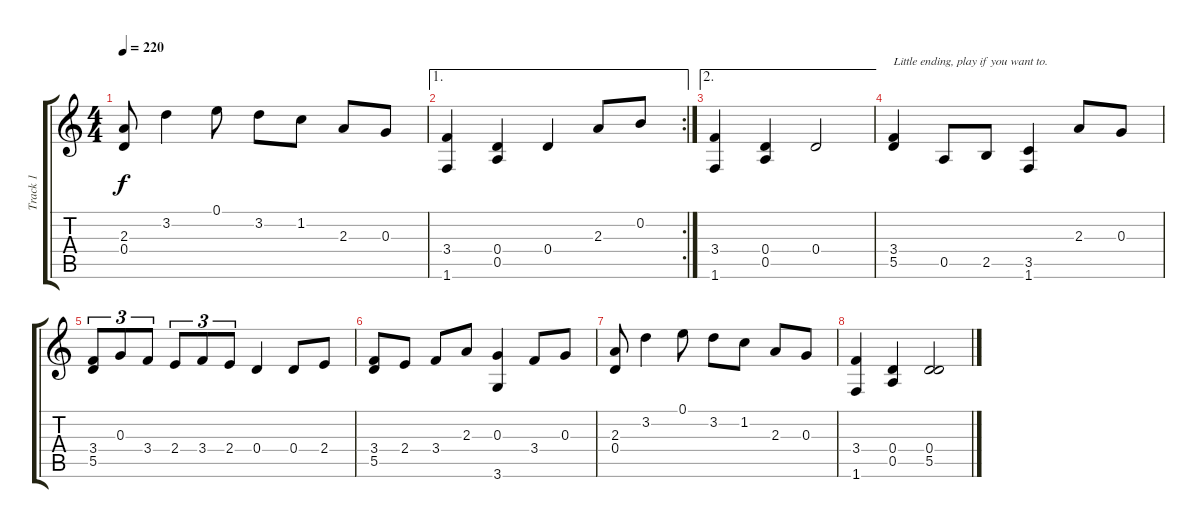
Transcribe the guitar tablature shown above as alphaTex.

\track ("Track 1" "Track 1") {instrument acousticguitarnylon}
\staff {score tabs}
\tuning (E4 B3 G3 D3 A2 E2) {hide}
\ts (4 4)
\tempo 220
\clef g2
\ks c
(2.3 0.4).8{dy f} 3.2.4 0.1.8 3.2.8 1.2.8 2.3.8 0.3.8 |
\ae 1
\rc 2
(3.4 1.6).4 (0.4 0.5).4 0.4.4 2.3.8 0.2.8 |
\ae 2
(3.4 1.6).4 (0.4 0.5).4 0.4.2 |
(3.4 5.5).4{txt "Little ending, play if you want to."} 0.5.8 2.5.8 (3.5 1.6).4 2.3.8 0.3.8 |
(3.4 5.5).8{tu (3 2)} 0.3.8{tu (3 2)} 3.4.8{tu (3 2)} 2.4.8{tu (3 2)} 3.4.8{tu (3 2)} 2.4.8{tu (3 2)} 0.4.4 0.4.8 2.4.8 |
(3.4 5.5).8 2.4.8 3.4.8 2.3.8 (0.3 3.6).4 3.4.8 0.3.8 |
(2.3 0.4).8 3.2.4 0.1.8 3.2.8 1.2.8 2.3.8 0.3.8 |
(3.4 1.6).4 (0.4 0.5).4 (0.4 5.5).2
